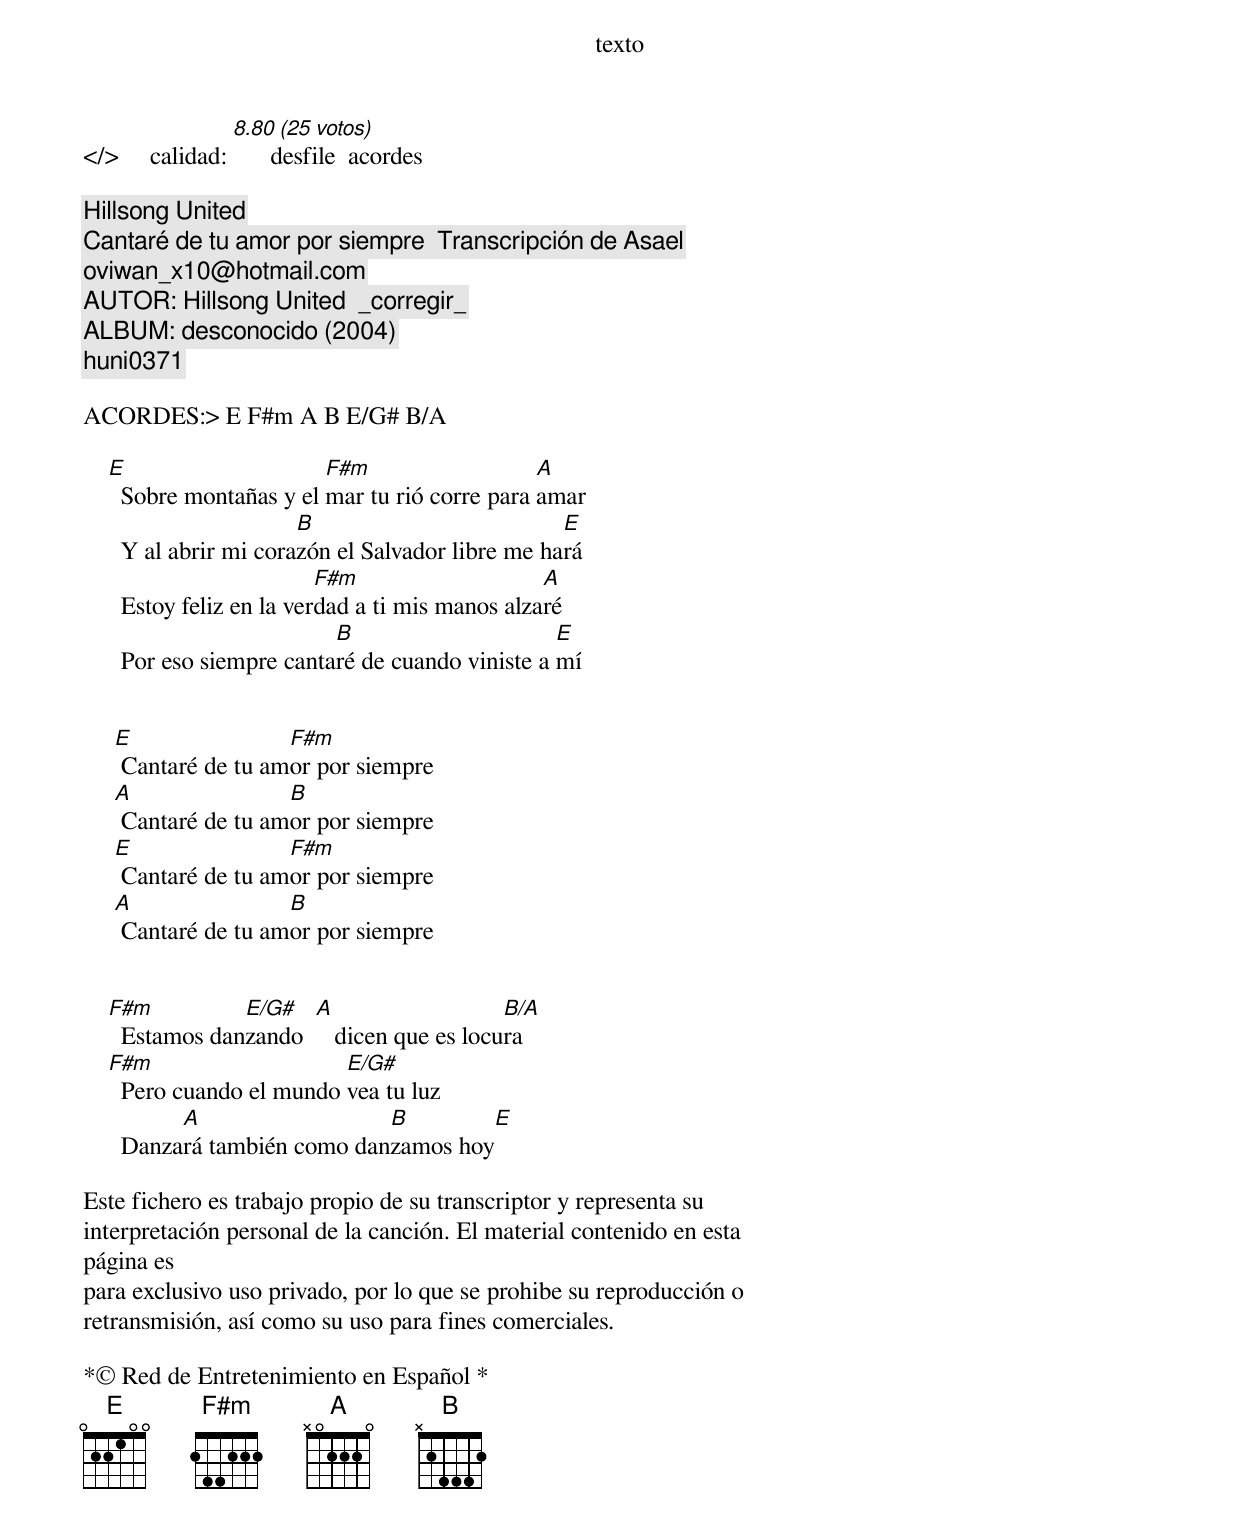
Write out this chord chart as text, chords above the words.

</> 	calidad: [8.80 (25 votos)] 	desfile <javascript:void(0)> acordes
<javascript:void(0)> texto <cantare_de_tu_amor_por_siempre.txt>

Hillsong United
Cantaré de tu amor por siempre 	Transcripción de Asael
oviwan_x10@hotmail.com
AUTOR: Hillsong United  _corregir_
ALBUM: desconocido (2004)
	huni0371

ACORDES:> E F#m A B E/G# B/A

    E                     F#m                   A
      Sobre montañas y el mar tu rió corre para amar
                        B                          E
      Y al abrir mi corazón el Salvador libre me hará
                           F#m                    A
      Estoy feliz en la verdad a ti mis manos alzaré
                           B                      E
      Por eso siempre cantaré de cuando viniste a mí


     E                F#m
      Cantaré de tu amor por siempre
     A                B
      Cantaré de tu amor por siempre
     E                F#m
      Cantaré de tu amor por siempre
     A                B
      Cantaré de tu amor por siempre


    F#m          E/G#   A                   B/A
      Estamos danzando     dicen que es locura
    F#m                    E/G#
      Pero cuando el mundo vea tu luz
           A                  B             E
      Danzará también como danzamos hoy

Este fichero es trabajo propio de su transcriptor y representa su
interpretación personal de la canción. El material contenido en esta
página es
para exclusivo uso privado, por lo que se prohibe su reproducción o
retransmisión, así como su uso para fines comerciales.

*© Red de Entretenimiento en Español *
